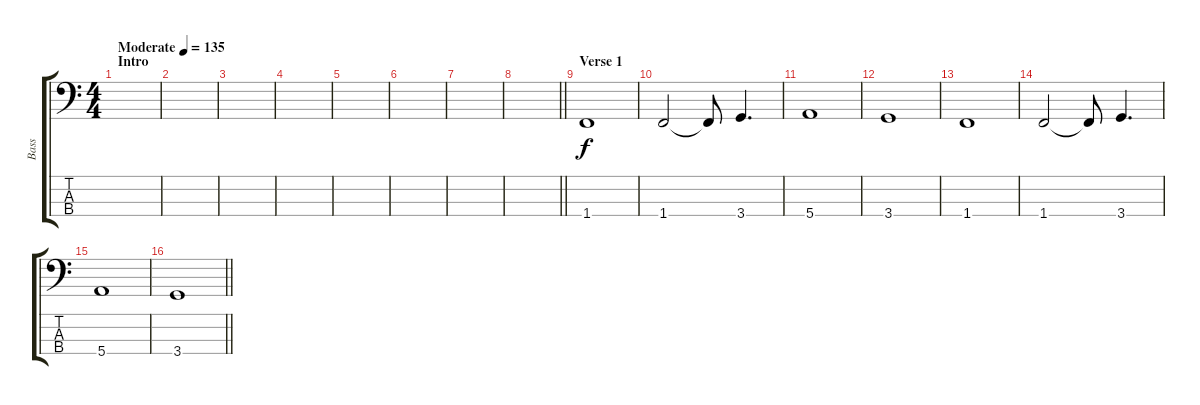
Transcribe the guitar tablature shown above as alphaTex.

\track ("Bass" "Bass") {instrument fretlessbass}
\staff {score tabs}
\tuning (G2 D2 A1 E1) {hide}
\ts (4 4)
\section ("" "Intro")
\tempo (135 "Moderate")
\clef f4
\ks c
|
|
|
|
|
|
|
\barLineRight lightlight
|
\section ("" "Verse 1")
1.4.1 |
1.4.2 1.4{t}.8 3.4.4{d} |
5.4.1 |
3.4.1 |
1.4.1 |
1.4.2 1.4{t}.8 3.4.4{d} |
5.4.1 |
\barLineRight lightlight
3.4.1
